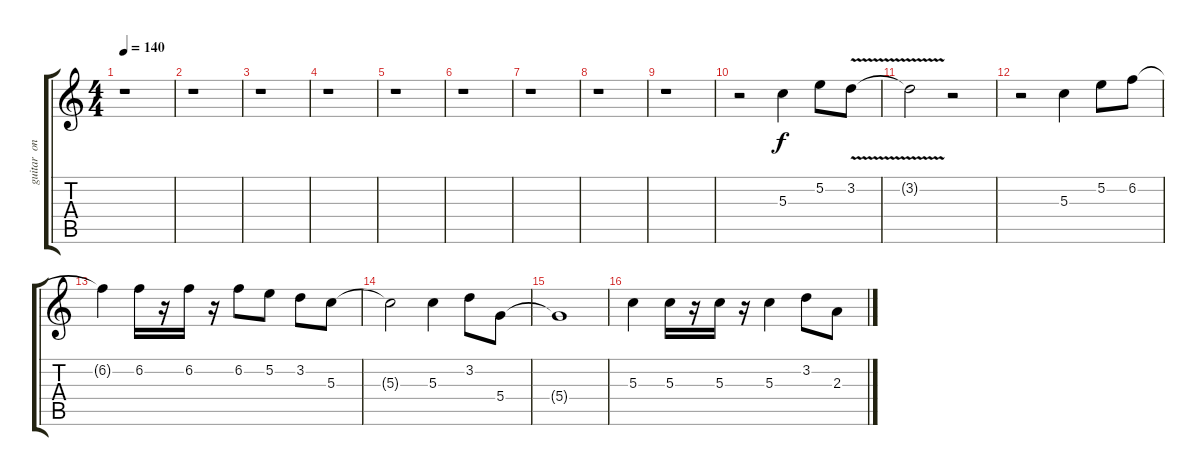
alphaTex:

\track ("guitar  one" "guitar  on") {instrument distortionguitar}
\staff {score tabs}
\tuning (E4 B3 G3 D3 A2 E2) {hide}
\ts (4 4)
\tempo 140
\clef g2
\ks c
r.1{dy f} |
r.1 |
r.1 |
r.1 |
r.1 |
r.1 |
r.1 |
r.1 |
r.1 |
r.2 5.3.4{volume 11} 5.2.8 3.2{v}.8 |
3.2{t}.2 r.2 |
r.2 5.3.4 5.2.8 6.2.8 |
6.2{t}.4 6.2.16 r.16 6.2.16 r.16 6.2.8 5.2.8 3.2.8 5.3.8 |
5.3{t}.2 5.3.4 3.2.8 5.4.8 |
5.4{t}.1 |
5.3.4 5.3.16 r.16 5.3.16 r.16 5.3.4 3.2.8 2.3.8
